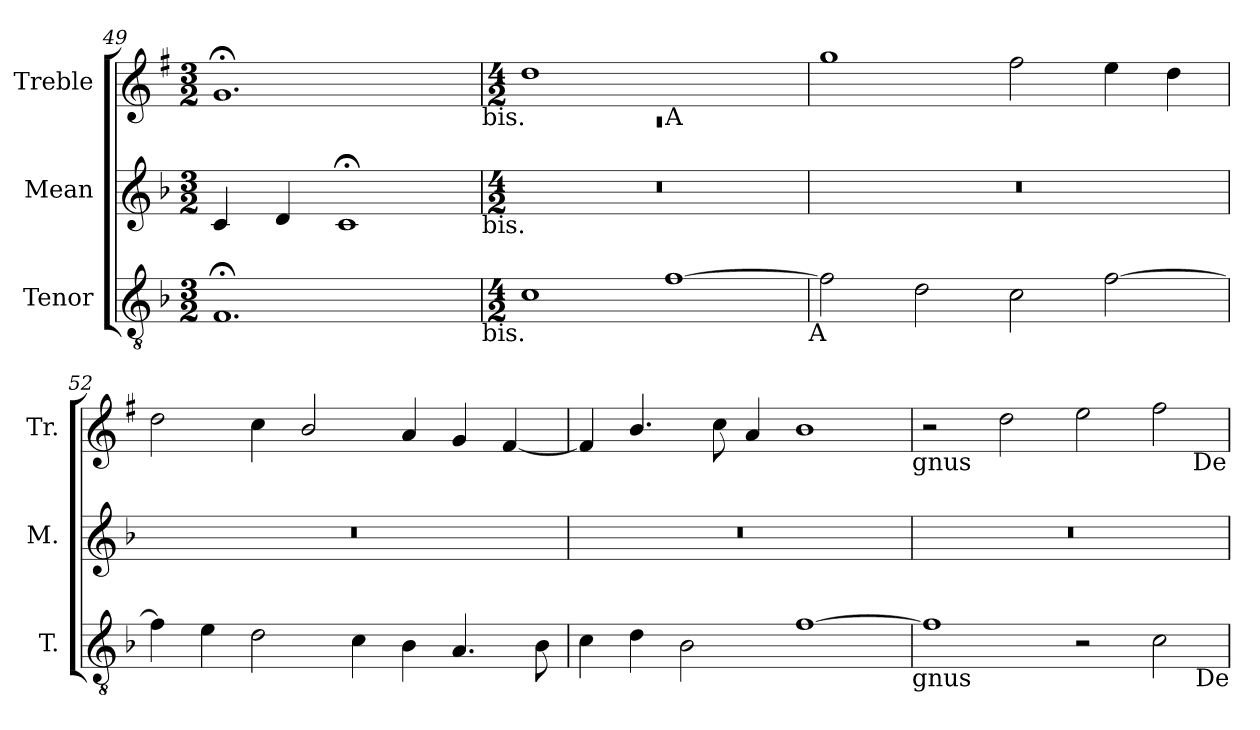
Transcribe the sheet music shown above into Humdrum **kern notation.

**kern	**kern	**kern
*part3	*part2	*part1
*staff3	*staff2	*staff1
*I"Tenor	*I"Mean	*I"Treble
*I'T.	*I'M.	*I'Tr.
*clefGv2	*clefG2	*clefG2
*	*	*ITrd1c2
*k[b-]	*k[b-]	*k[b-]
*F:	*F:	*F:
*M3/2	*M3/2	*M3/2
=49	=49	=49
1.F;	4c/	1.f;
.	4d/	.
.	1c;	.
!	!	!LO:TX:b:t=bis.
!	!LO:TX:b:t=bis.	!
!LO:TX:b:t=bis.	!	!
!!LO:LB:g=z
=50	=50	=50
*M4/2	*M4/2	*M4/2
*	*	*^
!	!	!	!LO:N:vis=1
*	*	*	*^
1c	0r	0ryy	0rc	1cc
!	!	!	!	!LO:TX:b:t=A
[>1f	.	.	.	1ryy
!LO:TX:b:t=A	!	!	!	!
*	*	*v	*v	*v
=51	=51	=51
2f\]	0r	1ff
2d\	.	.
2c\	.	2ee\
[>2f\	.	4dd\
.	.	4cc\
=52	=52	=52
4f\]	0r	2cc\
4e\	.	.
2d\	.	4b-\
.	.	2a/
4c\	.	.
4B-\	.	4g/
4.A/	.	4f/
.	.	[<4e/
8B-\	.	.
=53	=53	=53
4c\	0r	4e/]
4d\	.	4.a/
2B-\	.	.
.	.	8b-\
.	.	4g/
[>1f	.	1a
!	!	!LO:TX:b:t=gnus
!LO:TX:b:t=gnus	!	!
=54	=54	=54
1f]	0r	2r
.	.	2cc\
2r	.	2dd\
2c\	.	2ee\
!	!	!LO:TX:b:t=De
!LO:TX:b:t=De	!	!
=	=	=
*-	*-	*-
